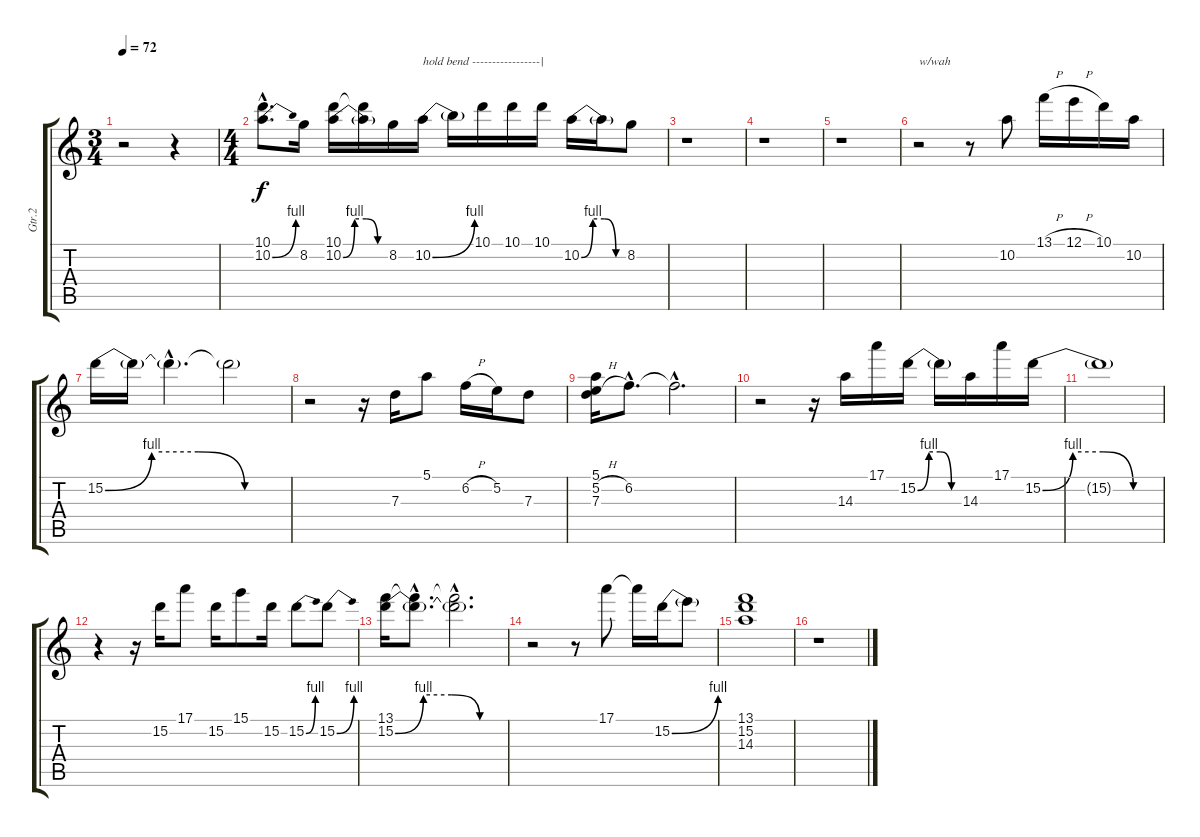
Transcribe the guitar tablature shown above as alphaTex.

\track ("Gtr.2" "Gtr.2") {instrument electricguitarjazz}
\staff {score tabs}
\tuning (E4 B3 G3 D3 A2 E2) {hide}
\ts (3 4)
\tempo 72
\clef g2
\ks c
r.2{dy f} r.4 |
\ts (4 4)
(10.1{hac} 10.2{be (bend 0 0 60 4) hac}).8{d} 8.2.16 (10.1 10.2{be (custom 0 0 15 4 30 4 45 0 60 0)}).16 (10.1{t} 10.2{t}).16 8.2.16 10.2{be (bend 0 0 60 4)}.16{txt "hold bend -----------------|"} 10.2{t}.16 10.1.16 10.1.16 10.1.16 10.2{be (custom 0 0 15 4 30 4 45 0 60 0)}.16 10.2{t}.16 8.2.8 |
r.1 |
r.1 |
r.1 |
r.2{txt "w/wah"} r.8 10.2.8 13.1{h}.16 12.1{h}.16 10.1.16 10.2.16 |
15.2{be (custom 0 0 15 4 30 4 45 0 60 0)}.16 15.2{t}.16 15.2{hac t}.4{d} 15.2{t}.2 |
r.2 r.16 7.3.16 5.1.8 6.2{h}.16 5.2.16 7.3.8 |
(5.1 5.2{h} 7.3).16 6.2{hac}.8{d} 6.2{hac t}.2{d} |
r.2 r.16 14.3.16 17.1.16 15.2{be (custom 0 0 15 4 30 4 45 0 60 0)}.16 15.2{t}.16 14.3.16 17.1.16 15.2{be (custom 0 0 15 4 30 4 45 0 60 0)}.16 |
15.2{t}.1 |
r.4 r.16 15.2.16 17.1.8 15.2.16 15.1.8 15.2.16 15.2{be (bend 0 0 60 4)}.8 15.2{be (bend 0 0 60 4)}.8 |
(13.1 15.2{be (custom 0 0 15 4 30 4 45 0 60 0)}).16 (13.1{hac t} 15.2{hac t}).8{d} (13.1{hac t} 15.2{hac t}).2{d} |
r.2 r.8 17.1.8 17.1{t}.16 15.2{be (bend 0 0 60 4)}.16 15.2{t}.8 |
(13.1 15.2 14.3).1 |
r.1
